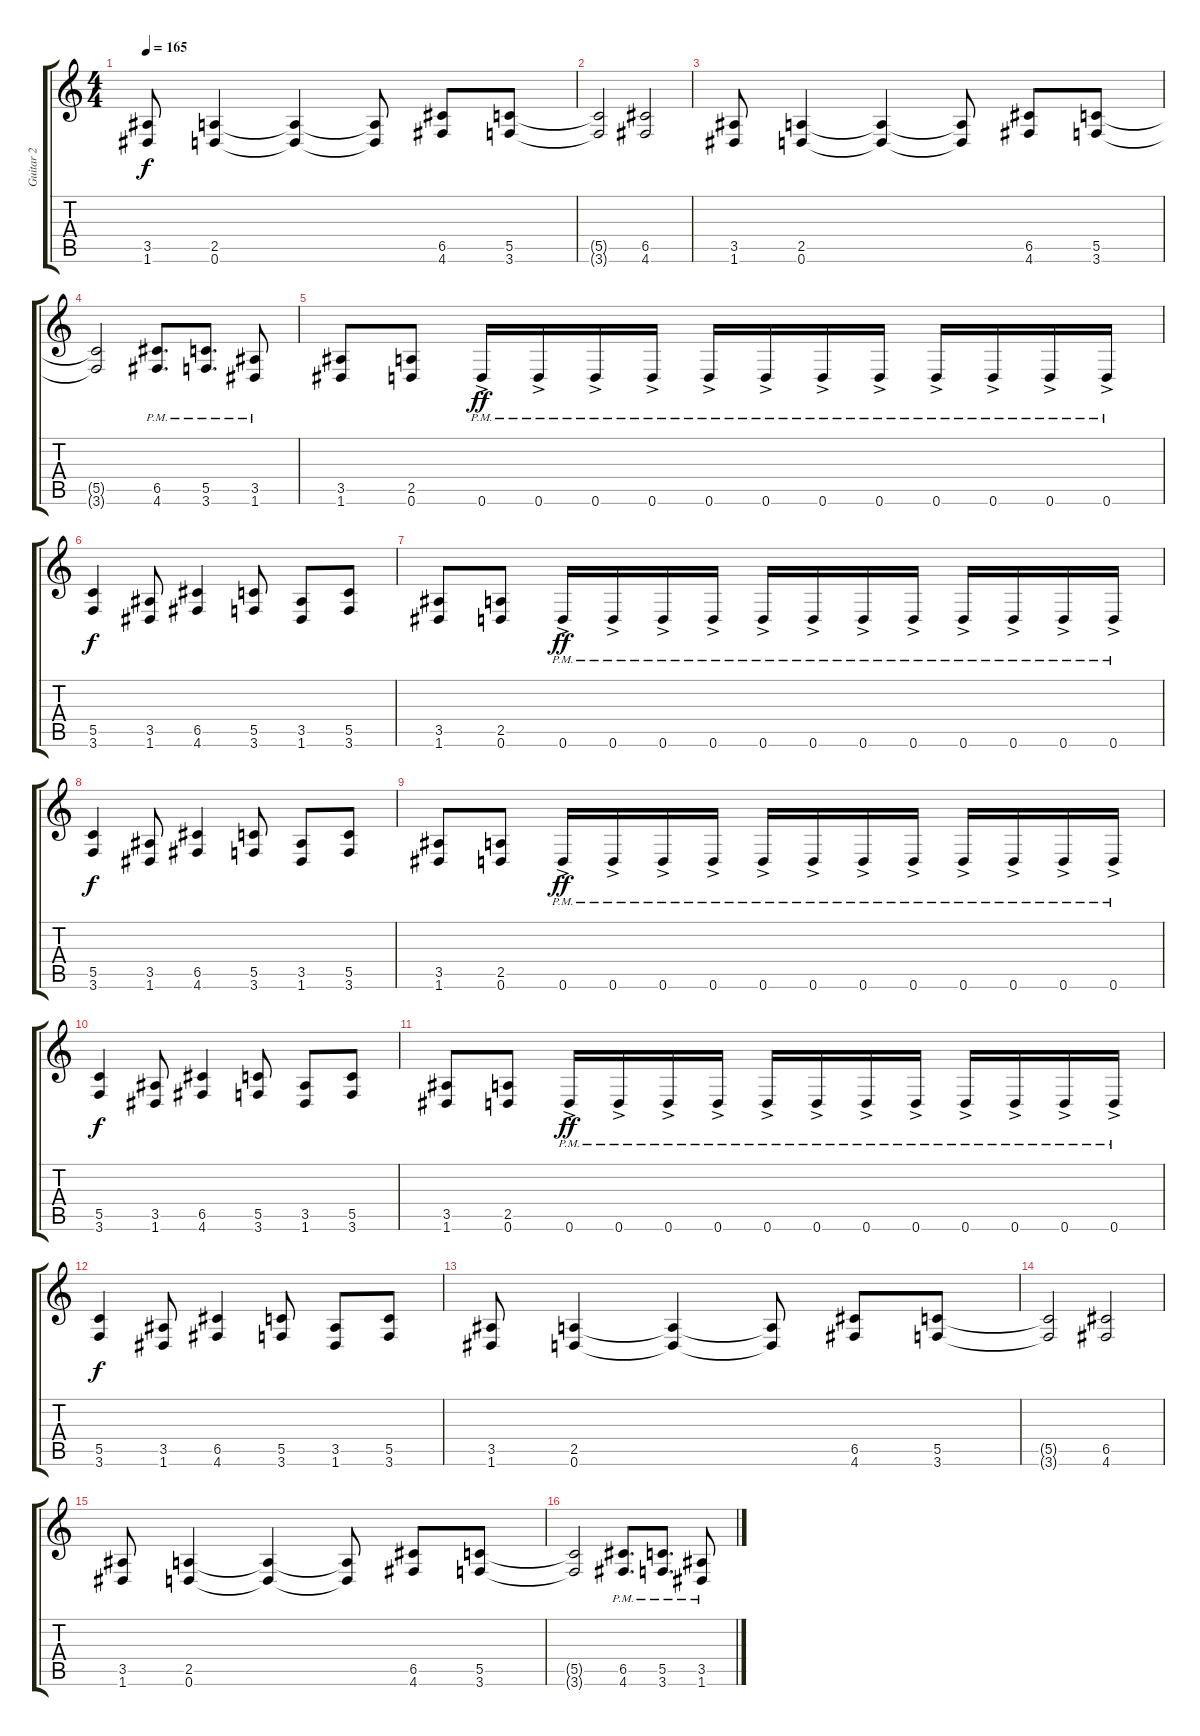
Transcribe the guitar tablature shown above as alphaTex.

\track ("Guitar 2" "Guitar 2") {instrument distortionguitar}
\staff {score tabs}
\tuning (D4 A3 F3 C3 G2 D2) {hide}
\ts (4 4)
\tempo 165
\clef g2
\ks c
(3.5 1.6).8{dy f} (2.5 0.6).4 (2.5{t} 0.6{t}).4 (2.5{t} 0.6{t}).8 (6.5 4.6).8 (5.5 3.6).8 |
(5.5{t} 3.6{t}).2 (6.5 4.6).2 |
(3.5 1.6).8 (2.5 0.6).4 (2.5{t} 0.6{t}).4 (2.5{t} 0.6{t}).8 (6.5 4.6).8 (5.5 3.6).8 |
(5.5{t} 3.6{t}).2 (6.5{pm} 4.6{pm}).8{d} (5.5{pm} 3.6{pm}).8{d} (3.5{pm} 1.6{pm}).8 |
(3.5 1.6).8 (2.5 0.6).8 0.6{ac pm}.16{dy ff} 0.6{ac pm}.16 0.6{ac pm}.16 0.6{ac pm}.16 0.6{ac pm}.16 0.6{ac pm}.16 0.6{ac pm}.16 0.6{ac pm}.16 0.6{ac pm}.16 0.6{ac pm}.16 0.6{ac pm}.16 0.6{ac pm}.16 |
(5.5 3.6).4{dy f} (3.5 1.6).8 (6.5 4.6).4 (5.5 3.6).8 (3.5 1.6).8 (5.5 3.6).8 |
(3.5 1.6).8 (2.5 0.6).8 0.6{ac pm}.16{dy ff} 0.6{ac pm}.16 0.6{ac pm}.16 0.6{ac pm}.16 0.6{ac pm}.16 0.6{ac pm}.16 0.6{ac pm}.16 0.6{ac pm}.16 0.6{ac pm}.16 0.6{ac pm}.16 0.6{ac pm}.16 0.6{ac pm}.16 |
(5.5 3.6).4{dy f} (3.5 1.6).8 (6.5 4.6).4 (5.5 3.6).8 (3.5 1.6).8 (5.5 3.6).8 |
(3.5 1.6).8 (2.5 0.6).8 0.6{ac pm}.16{dy ff} 0.6{ac pm}.16 0.6{ac pm}.16 0.6{ac pm}.16 0.6{ac pm}.16 0.6{ac pm}.16 0.6{ac pm}.16 0.6{ac pm}.16 0.6{ac pm}.16 0.6{ac pm}.16 0.6{ac pm}.16 0.6{ac pm}.16 |
(5.5 3.6).4{dy f} (3.5 1.6).8 (6.5 4.6).4 (5.5 3.6).8 (3.5 1.6).8 (5.5 3.6).8 |
(3.5 1.6).8 (2.5 0.6).8 0.6{ac pm}.16{dy ff} 0.6{ac pm}.16 0.6{ac pm}.16 0.6{ac pm}.16 0.6{ac pm}.16 0.6{ac pm}.16 0.6{ac pm}.16 0.6{ac pm}.16 0.6{ac pm}.16 0.6{ac pm}.16 0.6{ac pm}.16 0.6{ac pm}.16 |
(5.5 3.6).4{dy f} (3.5 1.6).8 (6.5 4.6).4 (5.5 3.6).8 (3.5 1.6).8 (5.5 3.6).8 |
(3.5 1.6).8 (2.5 0.6).4 (2.5{t} 0.6{t}).4 (2.5{t} 0.6{t}).8 (6.5 4.6).8 (5.5 3.6).8 |
(5.5{t} 3.6{t}).2 (6.5 4.6).2 |
(3.5 1.6).8 (2.5 0.6).4 (2.5{t} 0.6{t}).4 (2.5{t} 0.6{t}).8 (6.5 4.6).8 (5.5 3.6).8 |
(5.5{t} 3.6{t}).2 (6.5{pm} 4.6{pm}).8{d} (5.5{pm} 3.6{pm}).8{d} (3.5{pm} 1.6{pm}).8
